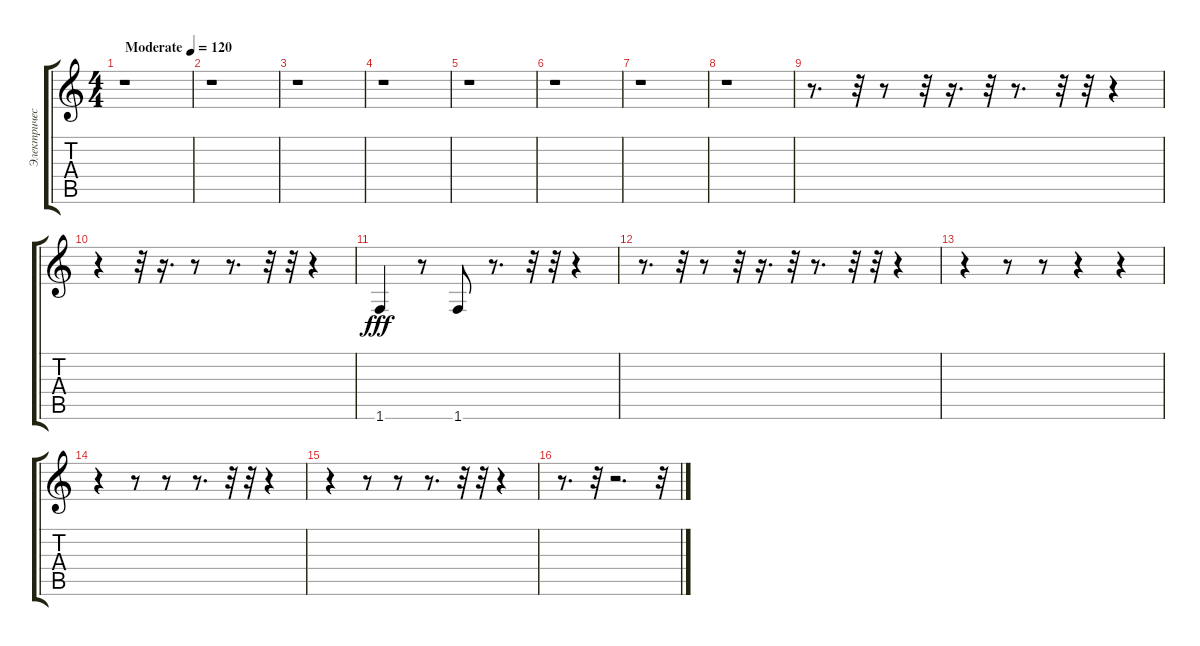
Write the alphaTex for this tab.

\track ("Электрический Бас (пале" "Электричес") {instrument electricbassfinger}
\staff {score tabs}
\tuning (E4 B3 G3 D3 A2 E2) {hide}
\ts (4 4)
\tempo (120 "Moderate")
\clef g2
\ks c
r.1{dy fff instrument electricbassfinger} |
r.1 |
r.1 |
r.1 |
r.1 |
r.1 |
r.1 |
r.1 |
r.8{d} r.32 r.8 r.32 r.16{d} r.32 r.8{d} r.32 r.32 r.4 |
r.4 r.32 r.16{d} r.8 r.8{d} r.32 r.32 r.4 |
1.6.4 r.8 1.6.8 r.8{d} r.32 r.32 r.4 |
r.8{d} r.32 r.8 r.32 r.16{d} r.32 r.8{d} r.32 r.32 r.4 |
r.4 r.8 r.8 r.4 r.4 |
r.4 r.8 r.8 r.8{d} r.32 r.32 r.4 |
r.4 r.8 r.8 r.8{d} r.32 r.32 r.4 |
r.8{d} r.32 r.2{d} r.32
